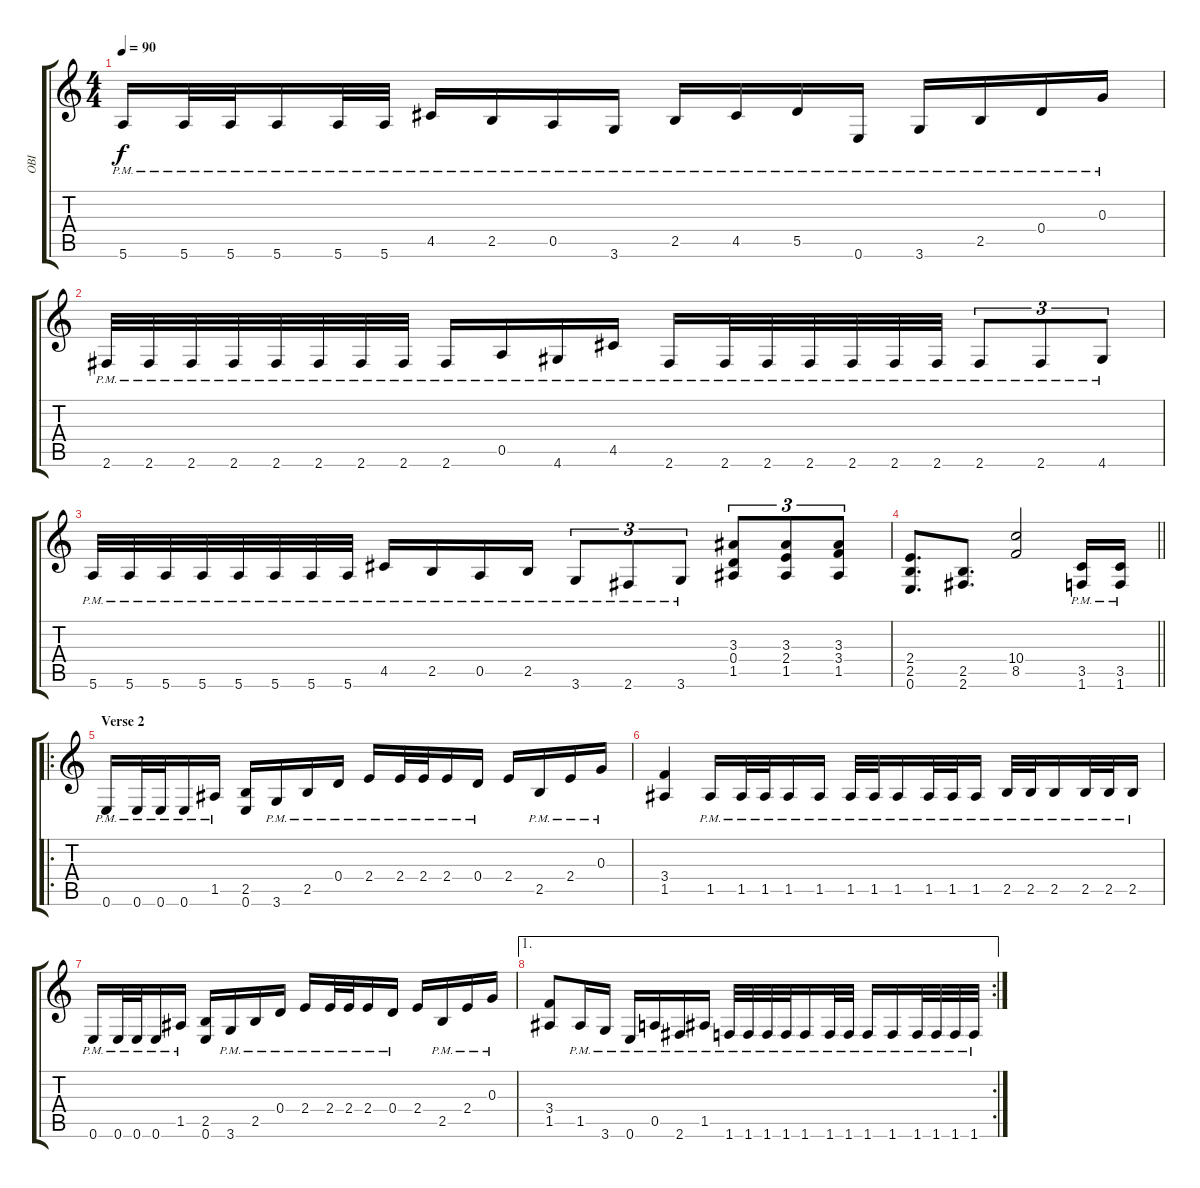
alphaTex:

\track ("OBI" "OBI") {instrument distortionguitar}
\staff {score tabs}
\tuning (E4 B3 G3 D3 A2 E2) {hide}
\ts (4 4)
\tempo 90
\clef g2
\ks c
5.6{pm}.16{dy f} 5.6{pm}.32 5.6{pm}.32 5.6{pm}.16 5.6{pm}.32 5.6{pm}.32 4.5{pm}.16 2.5{pm}.16 0.5{pm}.16 3.6{pm}.16 2.5{pm}.16 4.5{pm}.16 5.5{pm}.16 0.6{pm}.16 3.6{pm}.16 2.5{pm}.16 0.4{pm}.16 0.3{pm}.16 |
2.6{pm}.32 2.6{pm}.32 2.6{pm}.32 2.6{pm}.32 2.6{pm}.32 2.6{pm}.32 2.6{pm}.32 2.6{pm}.32 2.6{pm}.16 0.5{pm}.16 4.6{pm}.16 4.5{pm}.16 2.6{pm}.16 2.6{pm}.32 2.6{pm}.32 2.6{pm}.32 2.6{pm}.32 2.6{pm}.32 2.6{pm}.32 2.6{pm}.8{tu (3 2)} 2.6{pm}.8{tu (3 2)} 4.6{pm}.8{tu (3 2)} |
5.6{pm}.32 5.6{pm}.32 5.6{pm}.32 5.6{pm}.32 5.6{pm}.32 5.6{pm}.32 5.6{pm}.32 5.6{pm}.32 4.5{pm}.16 2.5{pm}.16 0.5{pm}.16 2.5{pm}.16 3.6{pm}.8{tu (3 2)} 2.6{pm}.8{tu (3 2)} 3.6{pm}.8{tu (3 2)} (3.3 0.4 1.5).8{tu (3 2)} (3.3 2.4 1.5).8{tu (3 2)} (3.3 3.4 1.5).8{tu (3 2)} |
\barLineRight lightlight
(2.4 2.5 0.6).8{d} (2.5 2.6).8{d} (10.4 8.5).2 (3.5{pm} 1.6{pm}).16 (3.5{pm} 1.6{pm}).16 |
\ro
\section ("" "Verse 2")
0.6{pm}.16 0.6{pm}.32 0.6{pm}.32 0.6{pm}.16 1.5{pm}.16 (2.5 0.6).16 3.6{pm}.16 2.5{pm}.16 0.4{pm}.16 2.4{pm}.16 2.4{pm}.32 2.4{pm}.32 2.4{pm}.16 0.4{pm}.16 2.4.16 2.5{pm}.16 2.4{pm}.16 0.3{pm}.16 |
(3.4 1.5).4 1.5{pm}.16 1.5{pm}.32 1.5{pm}.32 1.5{pm}.16 1.5{pm}.16 1.5{pm}.32 1.5{pm}.32 1.5{pm}.16 1.5{pm}.32 1.5{pm}.32 1.5{pm}.16 2.5{pm}.32 2.5{pm}.32 2.5{pm}.16 2.5{pm}.32 2.5{pm}.32 2.5{pm}.16 |
0.6{pm}.16 0.6{pm}.32 0.6{pm}.32 0.6{pm}.16 1.5{pm}.16 (2.5 0.6).16 3.6{pm}.16 2.5{pm}.16 0.4{pm}.16 2.4{pm}.16 2.4{pm}.32 2.4{pm}.32 2.4{pm}.16 0.4{pm}.16 2.4.16 2.5{pm}.16 2.4{pm}.16 0.3{pm}.16 |
\ae 1
\rc 2
(3.4 1.5).8 1.5{pm}.16 3.6{pm}.16 0.6{pm}.16 0.5{pm}.16 2.6{pm}.16 1.5{pm}.16 1.6{pm}.32 1.6{pm}.32 1.6{pm}.32 1.6{pm}.32 1.6{pm}.16 1.6{pm}.32 1.6{pm}.32 1.6{pm}.16 1.6{pm}.16 1.6{pm}.32 1.6{pm}.32 1.6{pm}.32 1.6{pm}.32
